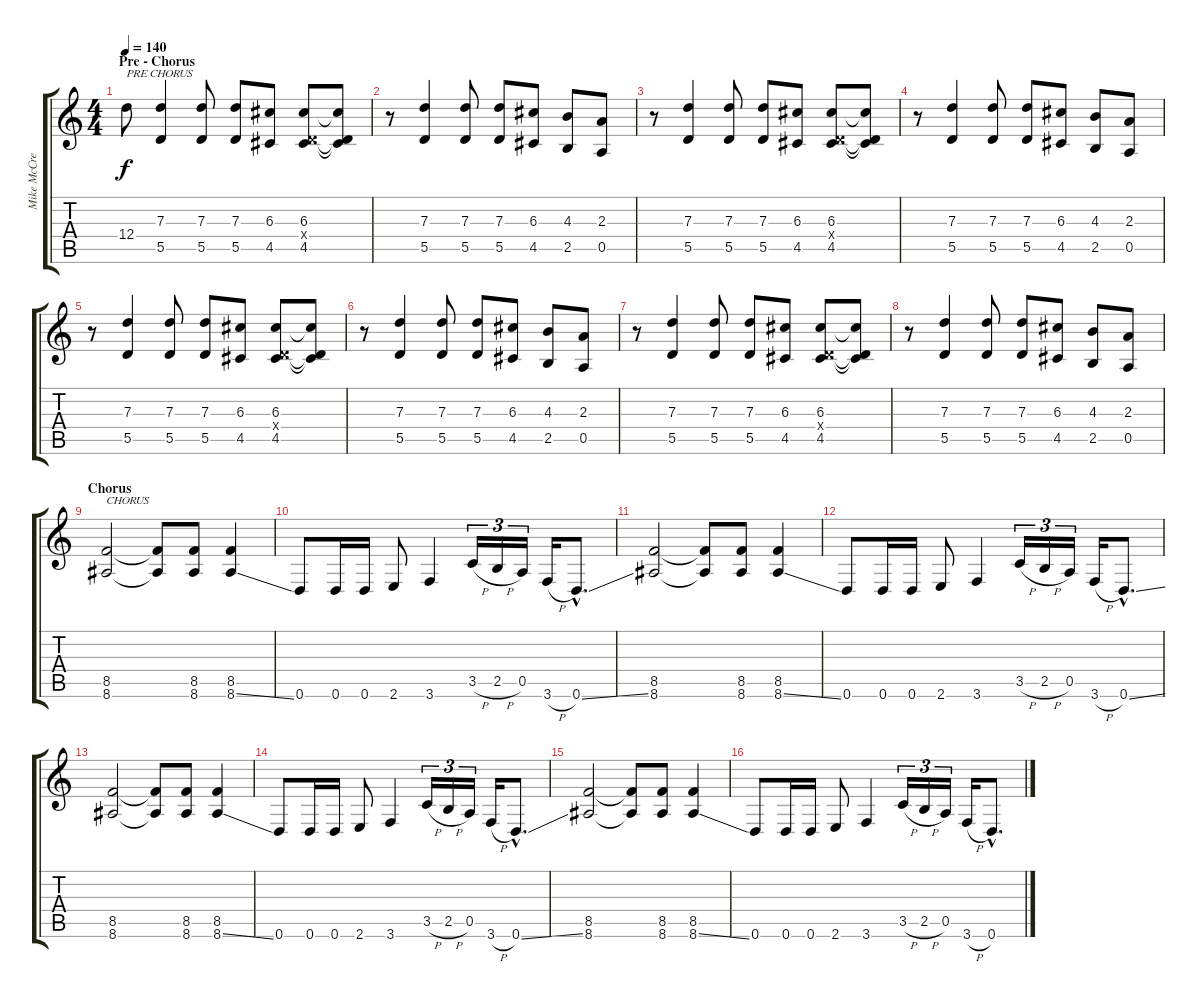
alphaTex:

\track ("Mike McCready" "Mike McCre") {instrument distortionguitar}
\staff {score tabs}
\tuning (E4 B3 G3 D3 A2 D2) {hide}
\ts (4 4)
\section ("" "Pre - Chorus ")
\tempo 140
\clef g2
\ks c
12.4{t}.8{txt "PRE CHORUS" dy f} (7.3 5.5).4 (7.3 5.5).8 (7.3 5.5).8 (6.3 4.5).8 (6.3 0.4{x} 4.5).8 (6.3{t} 0.4{t} 4.5{t}).8 |
r.8 (7.3 5.5).4 (7.3 5.5).8 (7.3 5.5).8 (6.3 4.5).8 (4.3 2.5).8 (2.3 0.5).8 |
r.8 (7.3 5.5).4 (7.3 5.5).8 (7.3 5.5).8 (6.3 4.5).8 (6.3 0.4{x} 4.5).8 (6.3{t} 0.4{t} 4.5{t}).8 |
r.8 (7.3 5.5).4 (7.3 5.5).8 (7.3 5.5).8 (6.3 4.5).8 (4.3 2.5).8 (2.3 0.5).8 |
r.8 (7.3 5.5).4 (7.3 5.5).8 (7.3 5.5).8 (6.3 4.5).8 (6.3 0.4{x} 4.5).8 (6.3{t} 0.4{t} 4.5{t}).8 |
r.8 (7.3 5.5).4 (7.3 5.5).8 (7.3 5.5).8 (6.3 4.5).8 (4.3 2.5).8 (2.3 0.5).8 |
r.8 (7.3 5.5).4 (7.3 5.5).8 (7.3 5.5).8 (6.3 4.5).8 (6.3 0.4{x} 4.5).8 (6.3{t} 0.4{t} 4.5{t}).8 |
r.8 (7.3 5.5).4 (7.3 5.5).8 (7.3 5.5).8 (6.3 4.5).8 (4.3 2.5).8 (2.3 0.5).8 |
\section ("" "Chorus")
(8.5 8.6).2{txt "CHORUS"} (8.5{t} 8.6{t}).8 (8.5 8.6).8 (8.5 8.6{ss}).4 |
0.6.8 0.6.16 0.6.16 2.6.8 3.6.4 3.5{h}.16{tu (3 2)} 2.5{h}.16{tu (3 2)} 0.5.16{tu (3 2)} 3.6{h}.16 0.6{ss hac}.8{d} |
(8.5 8.6).2 (8.5{t} 8.6{t}).8 (8.5 8.6).8 (8.5 8.6{ss}).4 |
0.6.8 0.6.16 0.6.16 2.6.8 3.6.4 3.5{h}.16{tu (3 2)} 2.5{h}.16{tu (3 2)} 0.5.16{tu (3 2)} 3.6{h}.16 0.6{ss hac}.8{d} |
(8.5 8.6).2 (8.5{t} 8.6{t}).8 (8.5 8.6).8 (8.5 8.6{ss}).4 |
0.6.8 0.6.16 0.6.16 2.6.8 3.6.4 3.5{h}.16{tu (3 2)} 2.5{h}.16{tu (3 2)} 0.5.16{tu (3 2)} 3.6{h}.16 0.6{ss hac}.8{d} |
(8.5 8.6).2 (8.5{t} 8.6{t}).8 (8.5 8.6).8 (8.5 8.6{ss}).4 |
0.6.8 0.6.16 0.6.16 2.6.8 3.6.4 3.5{h}.16{tu (3 2)} 2.5{h}.16{tu (3 2)} 0.5.16{tu (3 2)} 3.6{h}.16 0.6{ss hac}.8{d}
